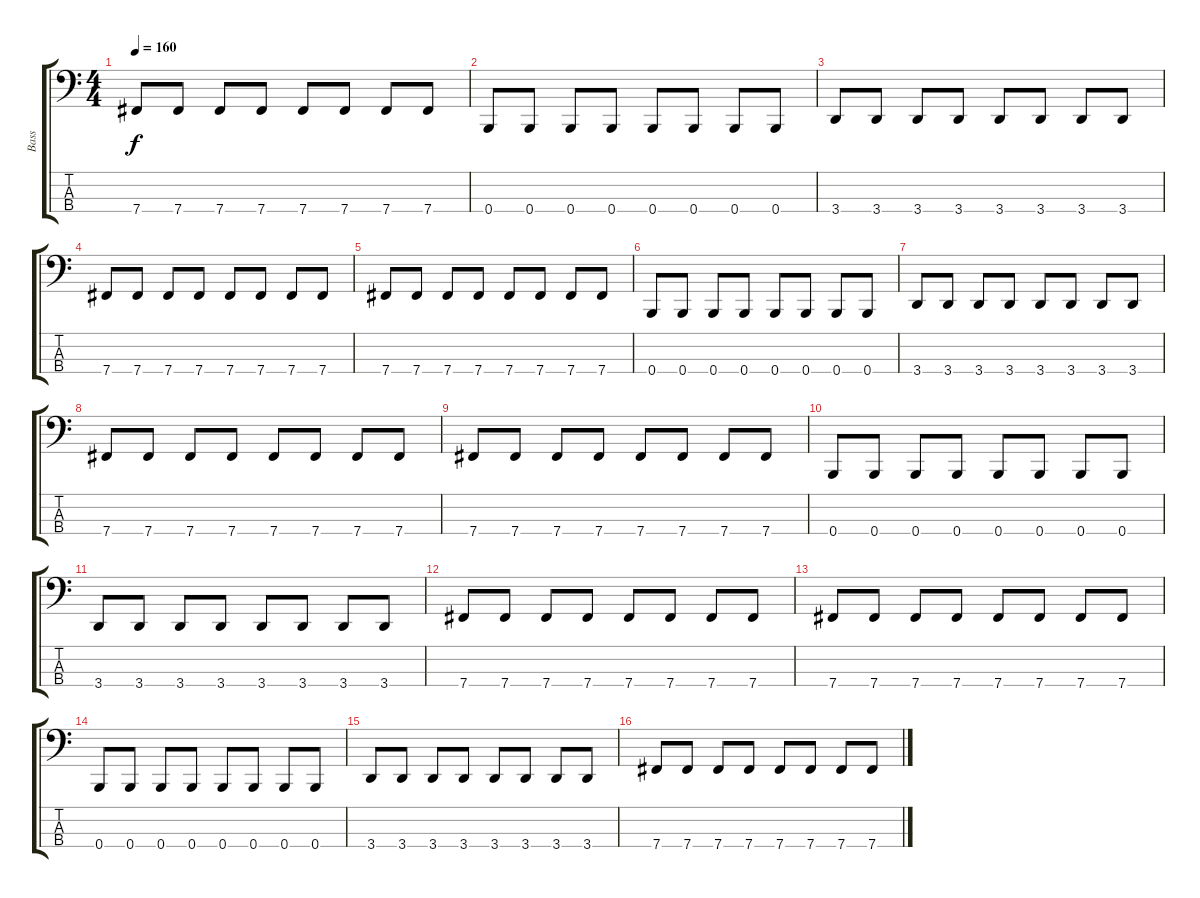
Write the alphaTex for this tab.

\track ("Bass" "Bass") {instrument fretlessbass}
\staff {score tabs}
\tuning (D2 A1 E1 B0) {hide}
\ts (4 4)
\tempo 160
\clef f4
\ks c
7.4.8{dy f instrument electricbassfinger} 7.4.8 7.4.8 7.4.8 7.4.8 7.4.8 7.4.8 7.4.8 |
0.4.8{instrument electricbassfinger} 0.4.8 0.4.8 0.4.8 0.4.8 0.4.8 0.4.8 0.4.8 |
3.4.8{instrument electricbassfinger} 3.4.8 3.4.8 3.4.8 3.4.8 3.4.8 3.4.8 3.4.8 |
7.4.8{instrument electricbassfinger} 7.4.8 7.4.8 7.4.8 7.4.8 7.4.8 7.4.8 7.4.8 |
7.4.8{instrument electricbassfinger} 7.4.8 7.4.8 7.4.8 7.4.8 7.4.8 7.4.8 7.4.8 |
0.4.8{instrument electricbassfinger} 0.4.8 0.4.8 0.4.8 0.4.8 0.4.8 0.4.8 0.4.8 |
3.4.8{instrument electricbassfinger} 3.4.8 3.4.8 3.4.8 3.4.8 3.4.8 3.4.8 3.4.8 |
7.4.8{instrument electricbassfinger} 7.4.8 7.4.8 7.4.8 7.4.8 7.4.8 7.4.8 7.4.8 |
7.4.8{instrument electricbassfinger} 7.4.8 7.4.8 7.4.8 7.4.8 7.4.8 7.4.8 7.4.8 |
0.4.8{instrument electricbassfinger} 0.4.8 0.4.8 0.4.8 0.4.8 0.4.8 0.4.8 0.4.8 |
3.4.8{instrument electricbassfinger} 3.4.8 3.4.8 3.4.8 3.4.8 3.4.8 3.4.8 3.4.8 |
7.4.8{instrument electricbassfinger} 7.4.8 7.4.8 7.4.8 7.4.8 7.4.8 7.4.8 7.4.8 |
7.4.8{instrument electricbassfinger} 7.4.8 7.4.8 7.4.8 7.4.8 7.4.8 7.4.8 7.4.8 |
0.4.8{instrument electricbassfinger} 0.4.8 0.4.8 0.4.8 0.4.8 0.4.8 0.4.8 0.4.8 |
3.4.8{instrument electricbassfinger} 3.4.8 3.4.8 3.4.8 3.4.8 3.4.8 3.4.8 3.4.8 |
7.4.8{instrument electricbassfinger} 7.4.8 7.4.8 7.4.8 7.4.8 7.4.8 7.4.8 7.4.8
